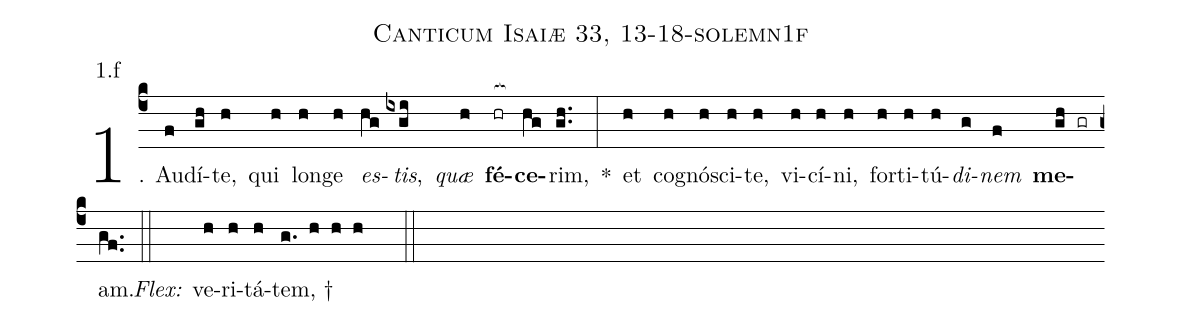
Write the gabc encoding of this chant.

name: Canticum Isaiæ 33, 13-18-solemn1f;
annotation: 1.f;
%%
(c4)1. Au(f)dí(gh)te,(h) qui(h) lon(h)ge(h) <i>es</i>(hg)<i>tis</i>,(ixgi) <i>quæ</i>(h) <b>fé</b>(hr[ocb:1{])<b>ce</b>(hg[ocb:0}])rim,(gh..) *(:) et(h) co(h)gnó(h)sci(h)te,(h) vi(h)cí(h)ni,(h) for(h)ti(h)tú(h)<i>di</i>(g)<i>nem</i>(f) <b>me</b>(gh gr)am.(gf..) (::)
<i>Flex:</i>()  ve(h)ri(h)tá(h)tem, †(g. h h h  ::)
